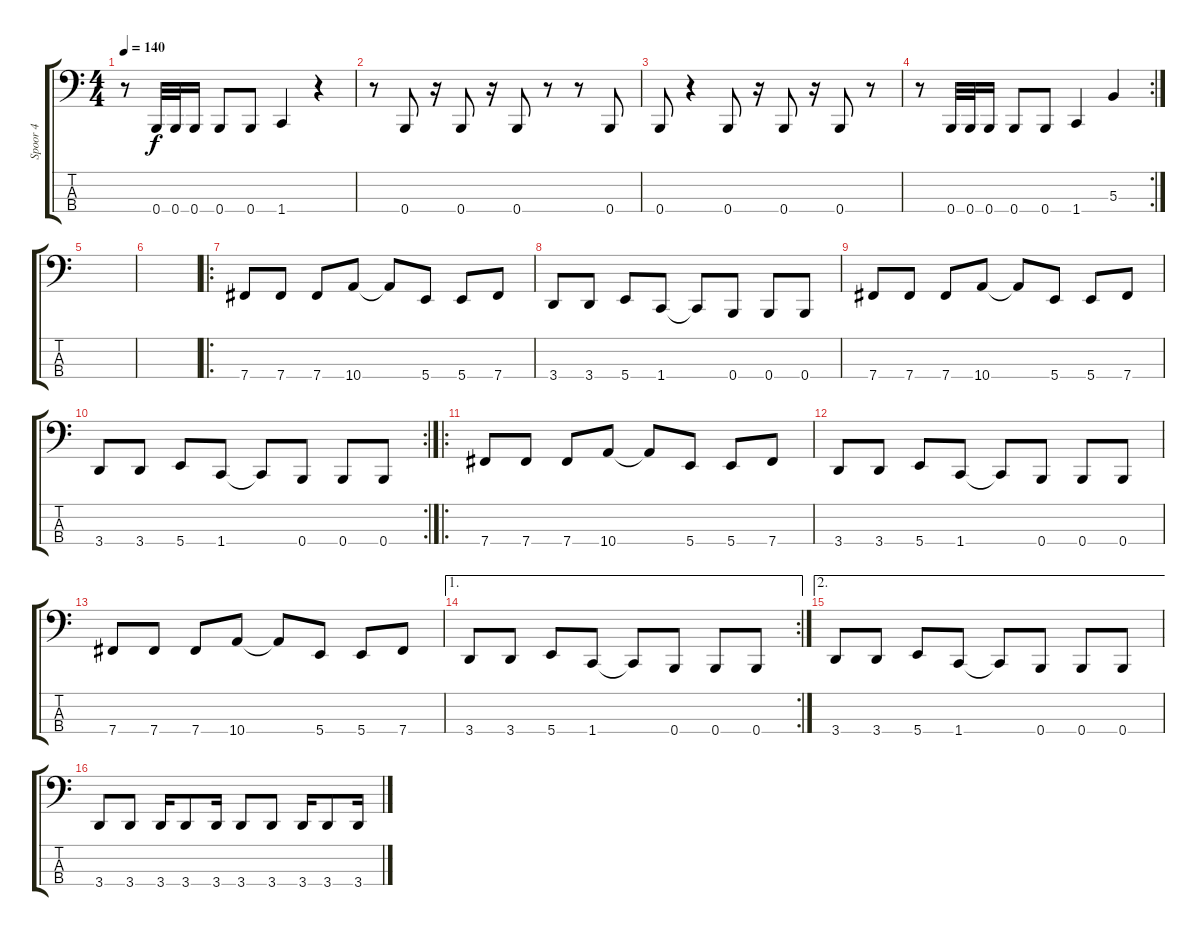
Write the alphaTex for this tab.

\track ("Spoor 4" "Spoor 4") {instrument electricbasspick}
\staff {score tabs}
\tuning (E2 B1 Gb1 B0) {hide}
\ts (4 4)
\tempo 140
\clef f4
\ks c
r.8{dy f} 0.4.32 0.4.32 0.4.16 0.4.8 0.4.8 1.4.4 r.4 |
r.8 0.4.8 r.16 0.4.8 r.16 0.4.8 r.8 r.8 0.4.8 |
0.4.8 r.4 0.4.8 r.16 0.4.8 r.16 0.4.8 r.8 |
\rc 2
r.8 0.4.32 0.4.32 0.4.16 0.4.8 0.4.8 1.4.4 5.3.4 |
|
|
\ro
7.4.8 7.4.8 7.4.8 10.4.8 10.4{t}.8 5.4.8 5.4.8 7.4.8 |
3.4.8 3.4.8 5.4.8 1.4.8 1.4{t}.8 0.4.8 0.4.8 0.4.8 |
7.4.8 7.4.8 7.4.8 10.4.8 10.4{t}.8 5.4.8 5.4.8 7.4.8 |
\rc 2
3.4.8 3.4.8 5.4.8 1.4.8 1.4{t}.8 0.4.8 0.4.8 0.4.8 |
\ro
7.4.8 7.4.8 7.4.8 10.4.8 10.4{t}.8 5.4.8 5.4.8 7.4.8 |
3.4.8 3.4.8 5.4.8 1.4.8 1.4{t}.8 0.4.8 0.4.8 0.4.8 |
7.4.8 7.4.8 7.4.8 10.4.8 10.4{t}.8 5.4.8 5.4.8 7.4.8 |
\ae 1
\rc 2
3.4.8 3.4.8 5.4.8 1.4.8 1.4{t}.8 0.4.8 0.4.8 0.4.8 |
\ae 2
3.4.8 3.4.8 5.4.8 1.4.8 1.4{t}.8 0.4.8 0.4.8 0.4.8 |
3.4.8 3.4.8 3.4.16 3.4.8 3.4.16 3.4.8 3.4.8 3.4.16 3.4.8 3.4.16
